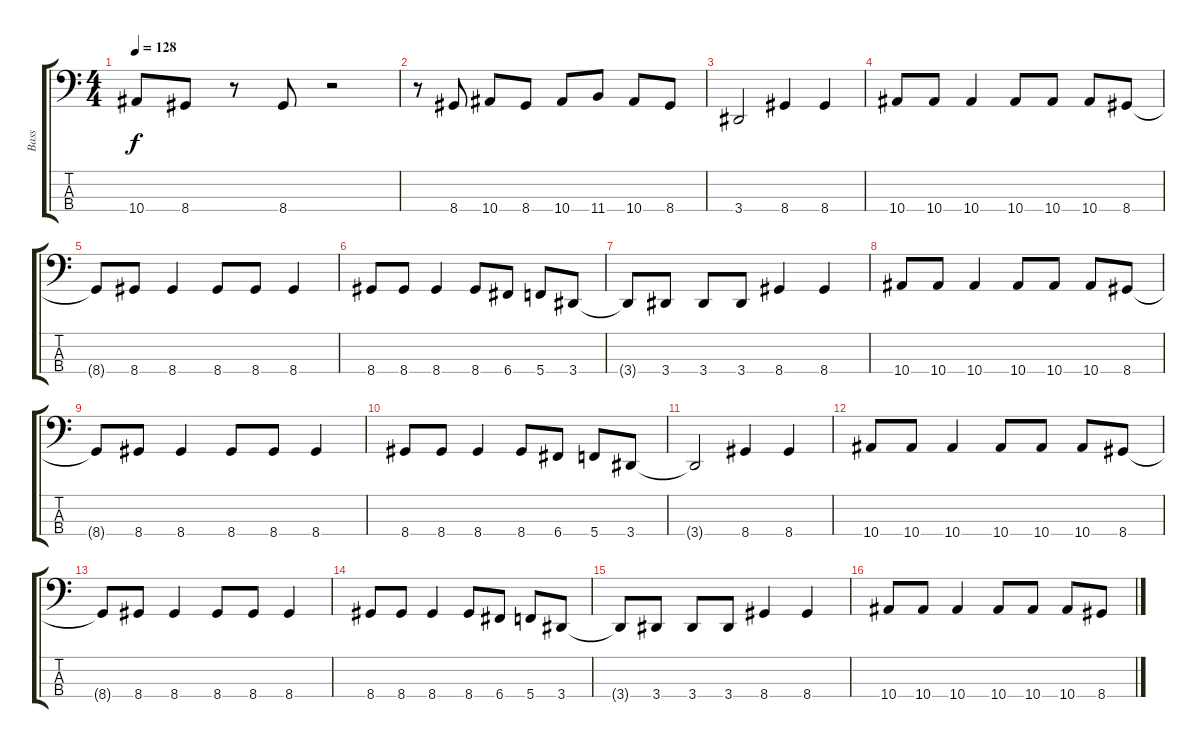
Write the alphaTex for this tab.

\track ("Bass" "Bass") {instrument electricbasspick}
\staff {score tabs}
\tuning (F2 C2 G1 C1) {hide}
\ts (4 4)
\tempo 128
\clef f4
\ks c
10.4.8{dy f} 8.4.8 r.8 8.4.8 r.2 |
r.8 8.4.8 10.4.8 8.4.8 10.4.8 11.4.8 10.4.8 8.4.8 |
3.4.2 8.4.4 8.4.4 |
10.4.8 10.4.8 10.4.4 10.4.8 10.4.8 10.4.8 8.4.8 |
8.4{t}.8 8.4.8 8.4.4 8.4.8 8.4.8 8.4.4 |
8.4.8 8.4.8 8.4.4 8.4.8 6.4.8 5.4.8 3.4.8 |
3.4{t}.8 3.4.8 3.4.8 3.4.8 8.4.4 8.4.4 |
10.4.8 10.4.8 10.4.4 10.4.8 10.4.8 10.4.8 8.4.8 |
8.4{t}.8 8.4.8 8.4.4 8.4.8 8.4.8 8.4.4 |
8.4.8 8.4.8 8.4.4 8.4.8 6.4.8 5.4.8 3.4.8 |
3.4{t}.2 8.4.4 8.4.4 |
10.4.8 10.4.8 10.4.4 10.4.8 10.4.8 10.4.8 8.4.8 |
8.4{t}.8 8.4.8 8.4.4 8.4.8 8.4.8 8.4.4 |
8.4.8 8.4.8 8.4.4 8.4.8 6.4.8 5.4.8 3.4.8 |
3.4{t}.8 3.4.8 3.4.8 3.4.8 8.4.4 8.4.4 |
10.4.8 10.4.8 10.4.4 10.4.8 10.4.8 10.4.8 8.4.8
